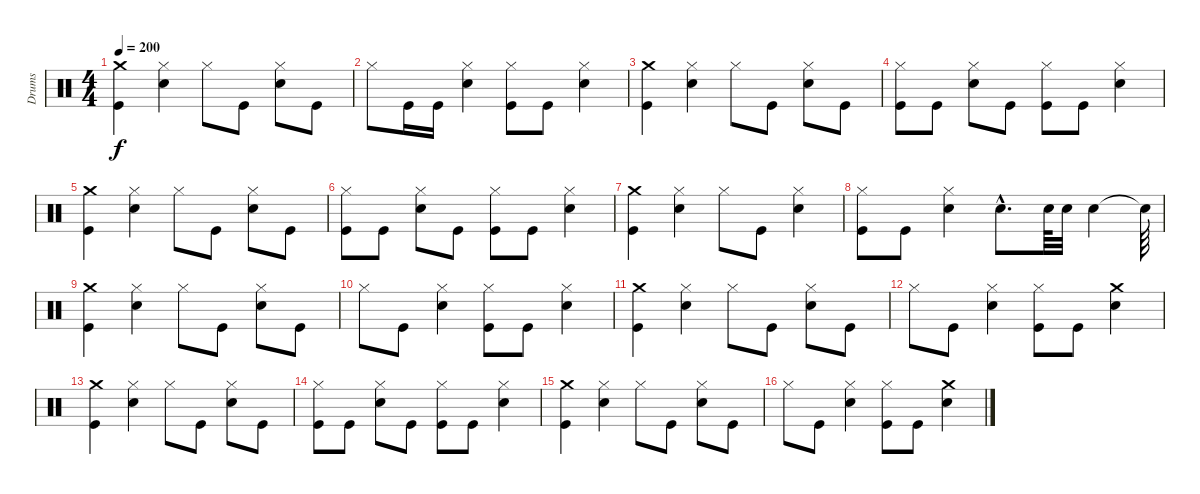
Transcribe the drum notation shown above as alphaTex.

\track ("Drums" "Drums") {instrument percussion}
\staff {score}
\articulation defaults
\ts (4 4)
\tempo 200
\clef neutral
\ks c
("Kick (hit)" "Crash medium (hit)").4{dy f} ("Hi-Hat (closed)" "Snare (hit) 2").4 "Hi-Hat (closed)".8 "Kick (hit)".8 ("Snare (hit) 2" "Hi-Hat (closed)").8 "Kick (hit)".8 |
"Hi-Hat (closed)".8 "Kick (hit)".16 "Kick (hit)".16 ("Snare (hit) 2" "Hi-Hat (closed)").4 ("Hi-Hat (closed)" "Kick (hit)").8 "Kick (hit)".8 ("Snare (hit) 2" "Hi-Hat (closed)").4 |
("Kick (hit)" "Crash medium (hit)").4 ("Hi-Hat (closed)" "Snare (hit) 2").4 "Hi-Hat (closed)".8 "Kick (hit)".8 ("Snare (hit) 2" "Hi-Hat (closed)").8 "Kick (hit)".8 |
("Hi-Hat (closed)" "Kick (hit)").8 "Kick (hit)".8 ("Snare (hit) 2" "Hi-Hat (closed)").8 "Kick (hit)".8 ("Hi-Hat (closed)" "Kick (hit)").8 "Kick (hit)".8 ("Snare (hit) 2" "Hi-Hat (closed)").4 |
("Kick (hit)" "Crash medium (hit)").4 ("Hi-Hat (closed)" "Snare (hit) 2").4 "Hi-Hat (closed)".8 "Kick (hit)".8 ("Snare (hit) 2" "Hi-Hat (closed)").8 "Kick (hit)".8 |
("Hi-Hat (closed)" "Kick (hit)").8 "Kick (hit)".8 ("Snare (hit) 2" "Hi-Hat (closed)").8 "Kick (hit)".8 ("Hi-Hat (closed)" "Kick (hit)").8 "Kick (hit)".8 ("Snare (hit) 2" "Hi-Hat (closed)").4 |
("Kick (hit)" "Crash medium (hit)").4 ("Snare (hit) 2" "Hi-Hat (closed)").4 "Hi-Hat (closed)".8 "Kick (hit)".8 ("Snare (hit) 2" "Hi-Hat (closed)").4 |
("Hi-Hat (closed)" "Kick (hit)").8 "Kick (hit)".8 ("Snare (hit) 2" "Hi-Hat (closed)").4 "Snare (hit) 2"{hac}.8{d} "Snare (hit) 2".64 "Snare (hit) 2".32 "Snare (hit) 2".4 "Snare (hit)"{t}.64 |
("Kick (hit)" "Crash medium (hit)").4 ("Hi-Hat (closed)" "Snare (hit) 2").4 "Hi-Hat (closed)".8 "Kick (hit)".8 ("Snare (hit) 2" "Hi-Hat (closed)").8 "Kick (hit)".8 |
"Hi-Hat (closed)".8 "Kick (hit)".8 ("Snare (hit) 2" "Hi-Hat (closed)").4 ("Hi-Hat (closed)" "Kick (hit)").8 "Kick (hit)".8 ("Snare (hit) 2" "Hi-Hat (closed)").4 |
("Kick (hit)" "Crash medium (hit)").4 ("Hi-Hat (closed)" "Snare (hit) 2").4 "Hi-Hat (closed)".8 "Kick (hit)".8 ("Snare (hit) 2" "Hi-Hat (closed)").8 "Kick (hit)".8 |
"Hi-Hat (closed)".8 "Kick (hit)".8 ("Snare (hit) 2" "Hi-Hat (closed)").4 ("Hi-Hat (closed)" "Kick (hit)").8 "Kick (hit)".8 ("Crash medium (hit)" "Snare (hit) 2").4 |
("Kick (hit)" "Crash medium (hit)").4 ("Hi-Hat (closed)" "Snare (hit) 2").4 "Hi-Hat (closed)".8 "Kick (hit)".8 ("Snare (hit) 2" "Hi-Hat (closed)").8 "Kick (hit)".8 |
("Hi-Hat (closed)" "Kick (hit)").8 "Kick (hit)".8 ("Snare (hit) 2" "Hi-Hat (closed)").8 "Kick (hit)".8 ("Hi-Hat (closed)" "Kick (hit)").8 "Kick (hit)".8 ("Snare (hit) 2" "Hi-Hat (closed)").4 |
("Kick (hit)" "Crash medium (hit)").4 ("Hi-Hat (closed)" "Snare (hit) 2").4 "Hi-Hat (closed)".8 "Kick (hit)".8 ("Snare (hit) 2" "Hi-Hat (closed)").8 "Kick (hit)".8 |
"Hi-Hat (closed)".8 "Kick (hit)".8 ("Snare (hit) 2" "Hi-Hat (closed)").4 ("Hi-Hat (closed)" "Kick (hit)").8 "Kick (hit)".8 ("Crash medium (hit)" "Snare (hit) 2").4
